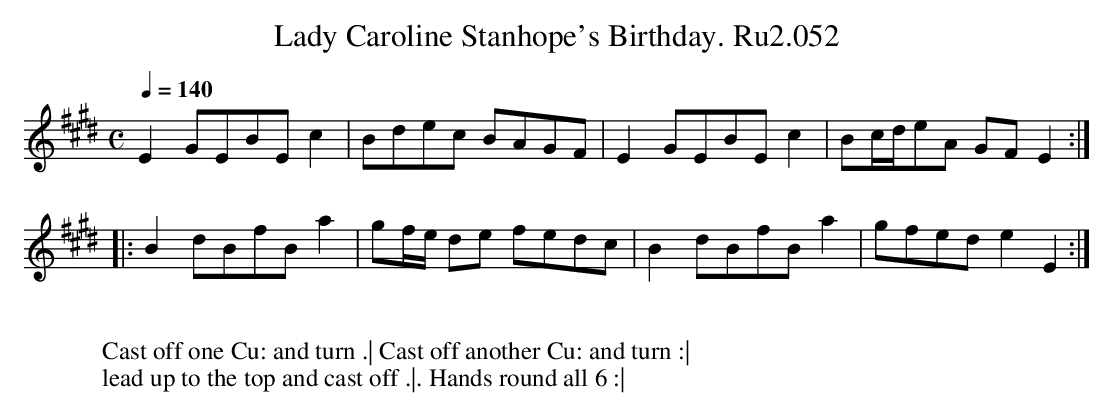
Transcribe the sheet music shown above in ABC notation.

X:1
T:Lady Caroline Stanhope's Birthday. Ru2.052
M:C
L:1/8
Q:1/4=140
K:E
E2 GEBE c2|Bdec BAGF|E2 GEBE c2|Bc/d/eA GF E2:|
|:B2 dBfB a2|gf/e/ de fedc|B2 dBfB a2|gfed e2E2:|
W:
W:Cast off one Cu: and turn .| Cast off another Cu: and turn :|
W:lead up to the top and cast off .|. Hands round all 6 :|
